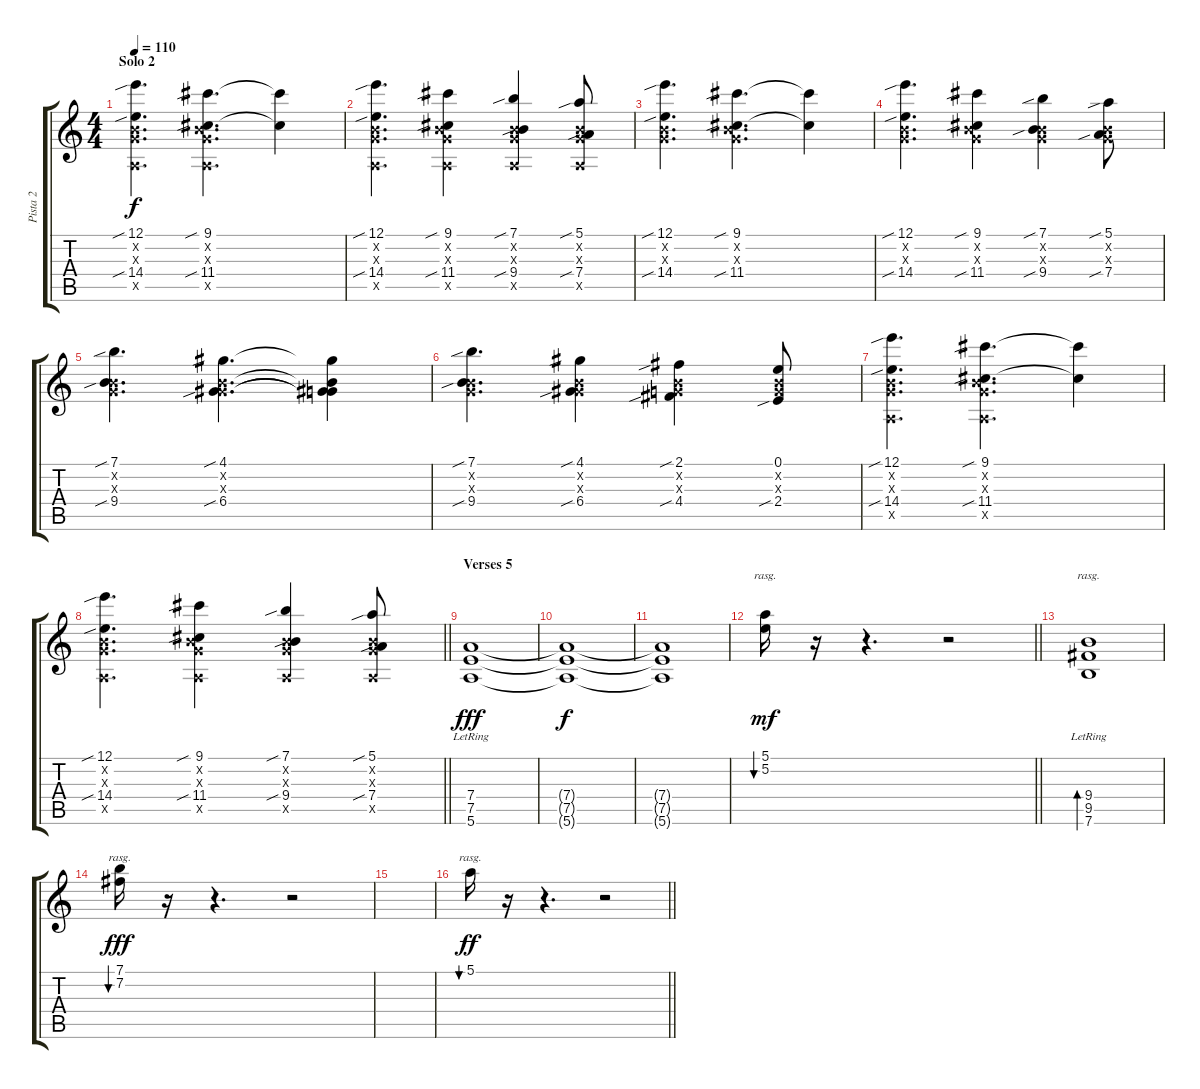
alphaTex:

\track ("Pista 2" "Pista 2") {instrument distortionguitar}
\staff {score tabs}
\tuning (E4 B3 G3 D3 A2 E2) {hide}
\ts (4 4)
\section ("" "Solo 2")
\tempo 110
\clef g2
\ks c
(12.1{sib} 0.2{x} 0.3{x} 14.4{sib} 0.5{x}).4{d dy f} (9.1{sib} 0.2{x} 0.3{x} 11.4{sib} 0.5{x}).4{d} (9.1{t} 11.4{t}).4 |
(12.1{sib} 0.2{x} 0.3{x} 14.4{sib} 0.5{x}).4{d} (9.1{sib} 0.2{x} 0.3{x} 11.4{sib} 0.5{x}).4 (7.1{sib} 0.2{x} 0.3{x} 9.4{sib} 0.5{x}).4 (5.1{sib} 0.2{x} 0.3{x} 7.4{sib} 0.5{x}).8 |
(12.1{sib} 0.2{x} 0.3{x} 14.4{sib}).4{d} (9.1{sib} 0.2{x} 0.3{x} 11.4{sib}).4{d} (9.1{t} 11.4{t}).4 |
(12.1{sib} 0.2{x} 0.3{x} 14.4{sib}).4{d} (9.1{sib} 0.2{x} 0.3{x} 11.4{sib}).4 (7.1{sib} 0.2{x} 0.3{x} 9.4{sib}).4 (5.1{sib} 0.2{x} 0.3{x} 7.4{sib}).8 |
(7.1{sib} 0.2{x} 0.3{x} 9.4{sib}).4{d} (4.1{sib} 0.2{x} 0.3{x} 6.4{sib}).4{d} (4.1{t} 0.2{t} 0.3{t} 6.4{t}).4 |
(7.1{sib} 0.2{x} 0.3{x} 9.4{sib}).4{d} (4.1{sib} 0.2{x} 0.3{x} 6.4{sib}).4 (2.1{sib} 0.2{x} 0.3{x} 4.4{sib}).4 (0.1 0.2{x} 0.3{x} 2.4{sib}).8 |
(12.1{sib} 0.2{x} 0.3{x} 14.4{sib} 0.5{x}).4{d} (9.1{sib} 0.2{x} 0.3{x} 11.4{sib} 0.5{x}).4{d} (9.1{t} 11.4{t}).4 |
\barLineRight lightlight
(12.1{sib} 0.2{x} 0.3{x} 14.4{sib} 0.5{x}).4{d} (9.1{sib} 0.2{x} 0.3{x} 11.4{sib} 0.5{x}).4 (7.1{sib} 0.2{x} 0.3{x} 9.4{sib} 0.5{x}).4 (5.1{sib} 0.2{x} 0.3{x} 7.4{sib} 0.5{x}).8 |
\section ("" "Verses 5")
(7.4{lr} 7.5{lr} 5.6{lr}).1{dy fff} |
(7.4{t} 7.5{t} 5.6{t}).1{dy f} |
(7.4{t} 7.5{t} 5.6{t}).1 |
\barLineRight lightlight
(5.1 5.2).16{bu 240 rasg ii dy mf} r.16 r.4{d} r.2 |
(9.4{lr} 9.5{lr} 7.6{lr}).1{bd 480 rasg ii} |
(7.1 7.2).16{bu 240 rasg ii dy fff} r.16 r.4{d} r.2 |
|
\barLineRight lightlight
5.1.16{bu 240 rasg ii dy ff} r.16 r.4{d} r.2
